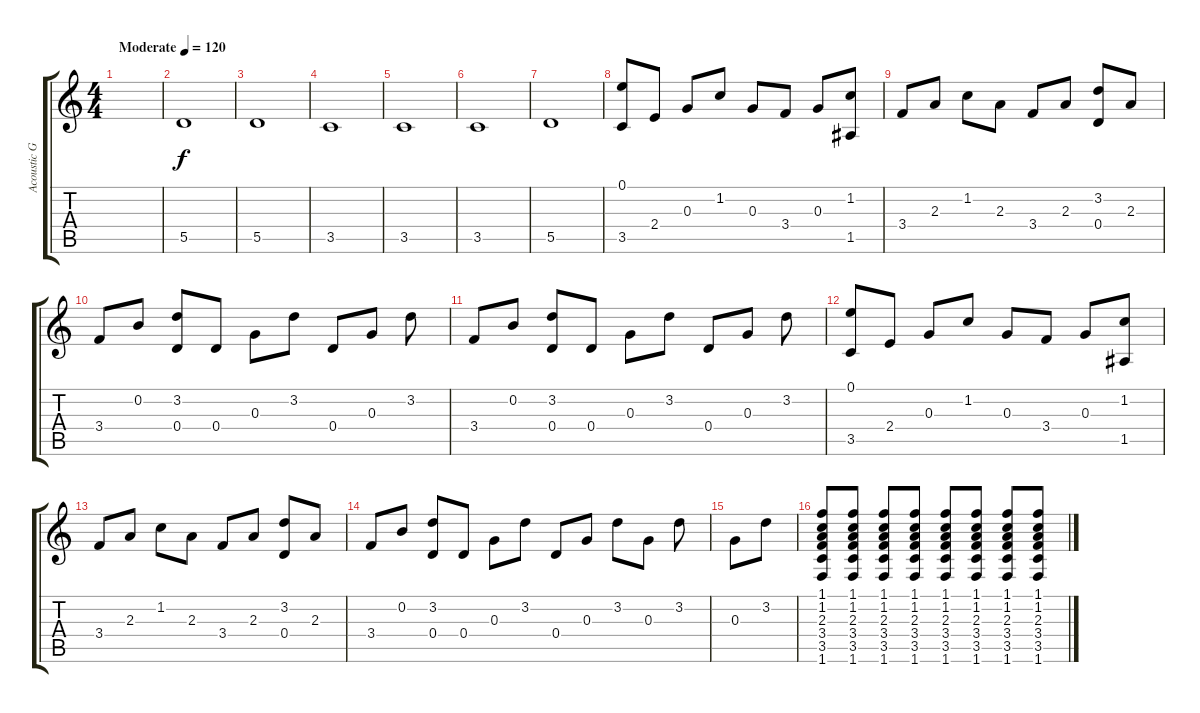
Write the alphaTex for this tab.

\track ("Acoustic Guitar" "Acoustic G") {instrument acousticguitarnylon}
\staff {score tabs}
\tuning (E4 B3 G3 D3 A2 E2) {hide}
\ts (4 4)
\tempo (120 "Moderate")
\clef g2
\ks c
|
5.5.1 |
5.5.1 |
3.5.1 |
3.5.1 |
3.5.1 |
5.5.1 |
(0.1 3.5).8 2.4.8 0.3.8 1.2.8 0.3.8 3.4.8 0.3.8 (1.2 1.5).8 |
3.4.8 2.3.8 1.2.8 2.3.8 3.4.8 2.3.8 (3.2 0.4).8 2.3.8 |
3.4.8 0.2.8 (3.2 0.4).8 0.4.8 0.3.8 3.2.8 0.4.8 0.3.8 3.2.8 |
3.4.8 0.2.8 (3.2 0.4).8 0.4.8 0.3.8 3.2.8 0.4.8 0.3.8 3.2.8 |
(0.1 3.5).8 2.4.8 0.3.8 1.2.8 0.3.8 3.4.8 0.3.8 (1.2 1.5).8 |
3.4.8 2.3.8 1.2.8 2.3.8 3.4.8 2.3.8 (3.2 0.4).8 2.3.8 |
3.4.8 0.2.8 (3.2 0.4).8 0.4.8 0.3.8 3.2.8 0.4.8 0.3.8 3.2.8 0.3.8 3.2.8 |
0.3.8 3.2.8 |
(1.1 1.2 2.3 3.4 3.5 1.6).8 (1.1 1.2 2.3 3.4 3.5 1.6).8 (1.1 1.2 2.3 3.4 3.5 1.6).8 (1.1 1.2 2.3 3.4 3.5 1.6).8 (1.1 1.2 2.3 3.4 3.5 1.6).8 (1.1 1.2 2.3 3.4 3.5 1.6).8 (1.1 1.2 2.3 3.4 3.5 1.6).8 (1.1 1.2 2.3 3.4 3.5 1.6).8
